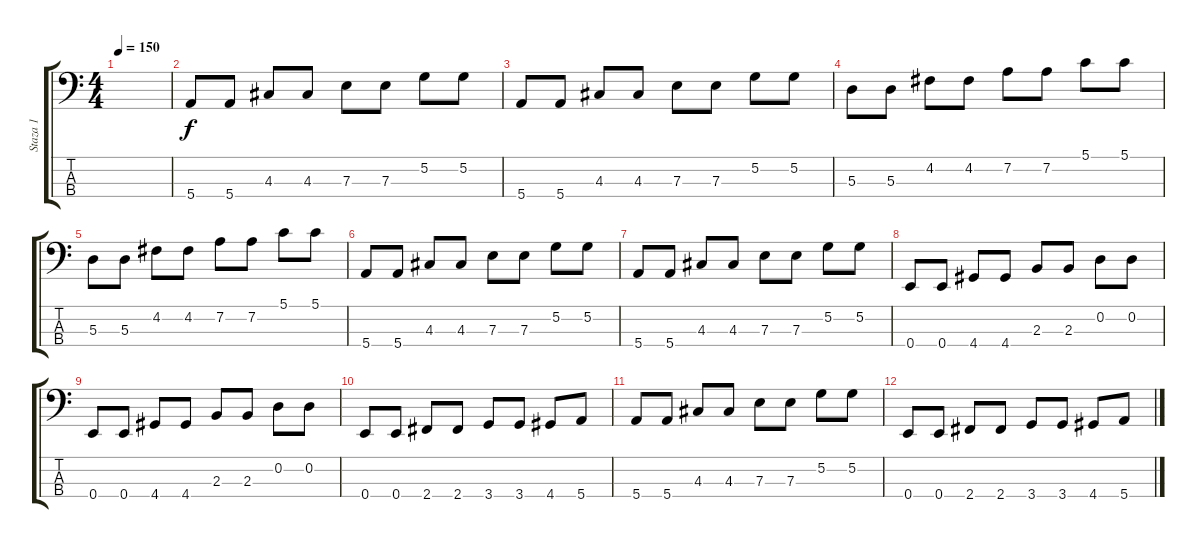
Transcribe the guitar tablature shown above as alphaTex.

\track ("Staza 1" "Staza 1") {instrument electricbassfinger}
\staff {score tabs}
\tuning (G2 D2 A1 E1) {hide}
\ts (4 4)
\tempo 150
\clef f4
\ks c
|
5.4.8 5.4.8 4.3.8 4.3.8 7.3.8 7.3.8 5.2.8 5.2.8 |
5.4.8 5.4.8 4.3.8 4.3.8 7.3.8 7.3.8 5.2.8 5.2.8 |
5.3.8 5.3.8 4.2.8 4.2.8 7.2.8 7.2.8 5.1.8 5.1.8 |
5.3.8 5.3.8 4.2.8 4.2.8 7.2.8 7.2.8 5.1.8 5.1.8 |
5.4.8 5.4.8 4.3.8 4.3.8 7.3.8 7.3.8 5.2.8 5.2.8 |
5.4.8 5.4.8 4.3.8 4.3.8 7.3.8 7.3.8 5.2.8 5.2.8 |
0.4.8 0.4.8 4.4.8 4.4.8 2.3.8 2.3.8 0.2.8 0.2.8 |
0.4.8 0.4.8 4.4.8 4.4.8 2.3.8 2.3.8 0.2.8 0.2.8 |
0.4.8 0.4.8 2.4.8 2.4.8 3.4.8 3.4.8 4.4.8 5.4.8 |
5.4.8 5.4.8 4.3.8 4.3.8 7.3.8 7.3.8 5.2.8 5.2.8 |
0.4.8 0.4.8 2.4.8 2.4.8 3.4.8 3.4.8 4.4.8 5.4.8
